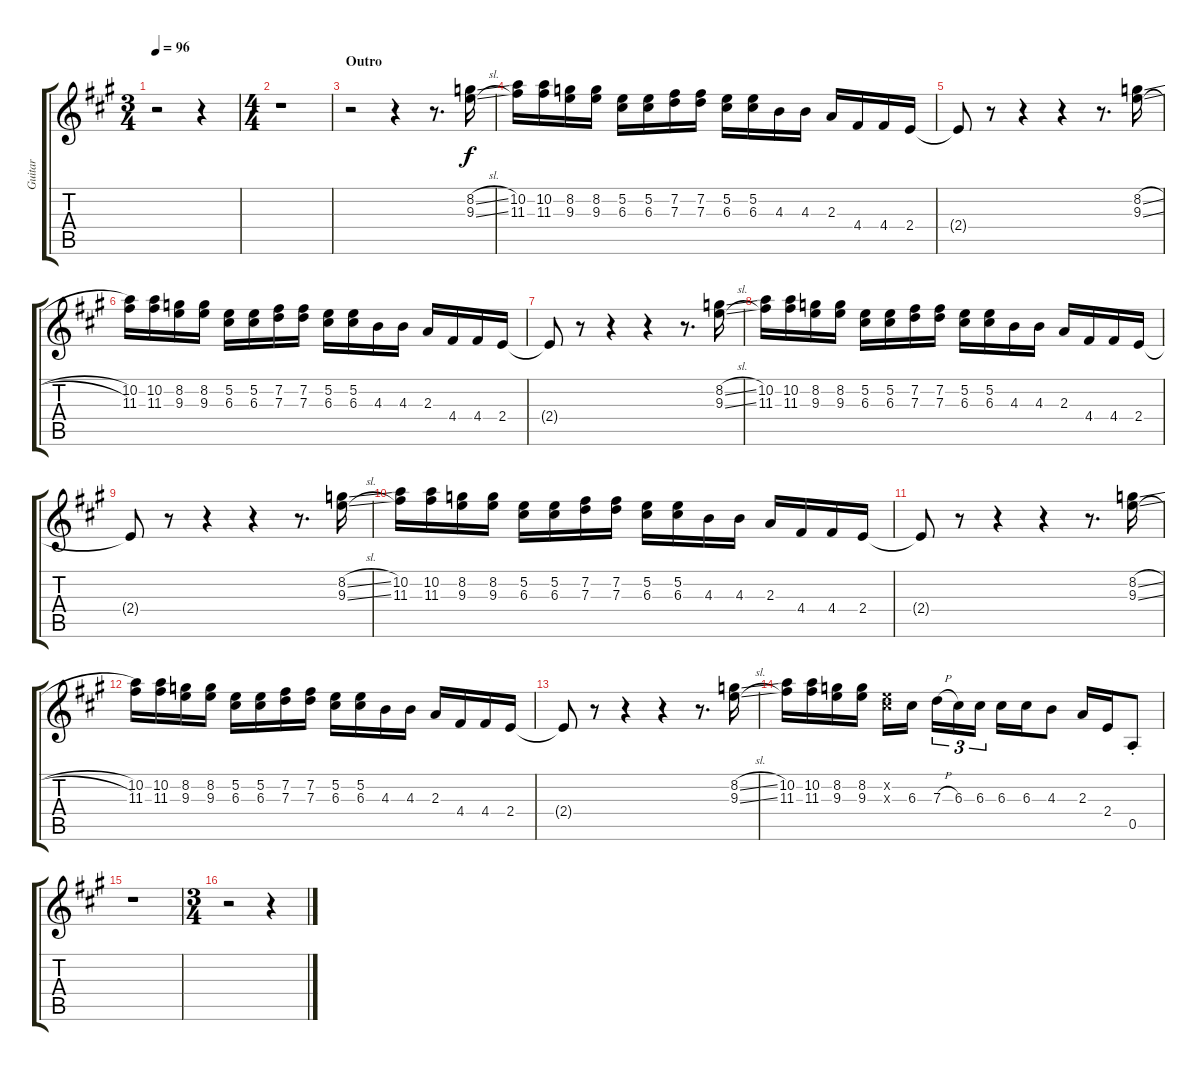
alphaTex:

\track ("Guitar" "Guitar") {instrument distortionguitar}
\staff {score tabs}
\tuning (E4 B3 G3 D3 A2 E2) {hide}
\ts (3 4)
\tempo 96
\clef g2
\ks a
r.2{dy f} r.4 |
\ts (4 4)
r.1 |
\section ("" "Outro")
r.2 r.4 r.8{d} (8.2{sl} 9.3{sl}).16 |
(10.2 11.3).16 (10.2 11.3).16 (8.2 9.3).16 (8.2 9.3).16 (5.2 6.3).16 (5.2 6.3).16 (7.2 7.3).16 (7.2 7.3).16 (5.2 6.3).16 (5.2 6.3).16 4.3.16 4.3.16 2.3.16 4.4.16 4.4.16 2.4.16 |
2.4{t}.8 r.8 r.4 r.4 r.8{d} (8.2{sl} 9.3{sl}).16 |
(10.2 11.3).16 (10.2 11.3).16 (8.2 9.3).16 (8.2 9.3).16 (5.2 6.3).16 (5.2 6.3).16 (7.2 7.3).16 (7.2 7.3).16 (5.2 6.3).16 (5.2 6.3).16 4.3.16 4.3.16 2.3.16 4.4.16 4.4.16 2.4.16 |
2.4{t}.8 r.8 r.4 r.4 r.8{d} (8.2{sl} 9.3{sl}).16 |
(10.2 11.3).16 (10.2 11.3).16 (8.2 9.3).16 (8.2 9.3).16 (5.2 6.3).16 (5.2 6.3).16 (7.2 7.3).16 (7.2 7.3).16 (5.2 6.3).16 (5.2 6.3).16 4.3.16 4.3.16 2.3.16 4.4.16 4.4.16 2.4.16 |
2.4{t}.8 r.8 r.4 r.4 r.8{d} (8.2{sl} 9.3{sl}).16 |
(10.2 11.3).16 (10.2 11.3).16 (8.2 9.3).16 (8.2 9.3).16 (5.2 6.3).16 (5.2 6.3).16 (7.2 7.3).16 (7.2 7.3).16 (5.2 6.3).16 (5.2 6.3).16 4.3.16 4.3.16 2.3.16 4.4.16 4.4.16 2.4.16 |
2.4{t}.8 r.8 r.4 r.4 r.8{d} (8.2{sl} 9.3{sl}).16 |
(10.2 11.3).16 (10.2 11.3).16 (8.2 9.3).16 (8.2 9.3).16 (5.2 6.3).16 (5.2 6.3).16 (7.2 7.3).16 (7.2 7.3).16 (5.2 6.3).16 (5.2 6.3).16 4.3.16 4.3.16 2.3.16 4.4.16 4.4.16 2.4.16 |
2.4{t}.8 r.8 r.4 r.4 r.8{d} (8.2{sl} 9.3{sl}).16 |
(10.2 11.3).16 (10.2 11.3).16 (8.2 9.3).16 (8.2 9.3).16 (5.2{x} 6.3{x}).16 6.3.16{beam splitsecondary} 7.3{h}.16{tu (3 2)} 6.3.16{tu (3 2)} 6.3.16{tu (3 2)} 6.3.16 6.3.16 4.3.8 2.3.16 2.4.16 0.5{st}.8 |
r.1 |
\ts (3 4)
r.2 r.4
